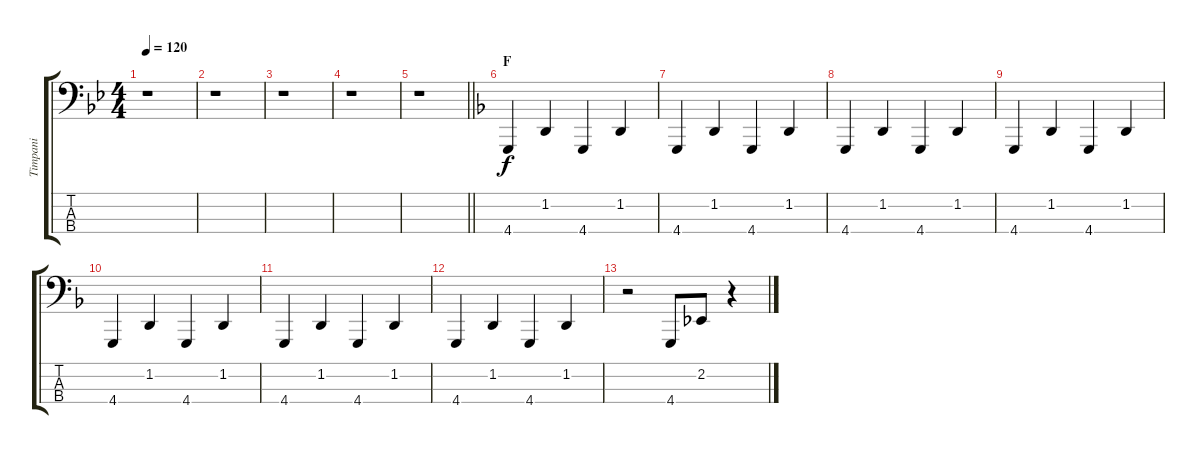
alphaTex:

\track ("Timpani" "Timpani") {instrument timpani}
\staff {score tabs}
\tuning (Gb2 Db2 Ab1 Eb1) {hide}
\ts (4 4)
\tempo 120
\clef f4
\ks bb
r.1{dy f} |
r.1 |
r.1 |
r.1 |
\barLineRight lightlight
r.1 |
\section ("" "F")
\ks f
4.4.4 1.2.4 4.4.4 1.2.4 |
4.4.4 1.2.4 4.4.4 1.2.4 |
4.4.4 1.2.4 4.4.4 1.2.4 |
4.4.4 1.2.4 4.4.4 1.2.4 |
4.4.4 1.2.4 4.4.4 1.2.4 |
4.4.4 1.2.4 4.4.4 1.2.4 |
4.4.4 1.2.4 4.4.4 1.2.4 |
r.2 4.4.8 2.2.8 r.4
